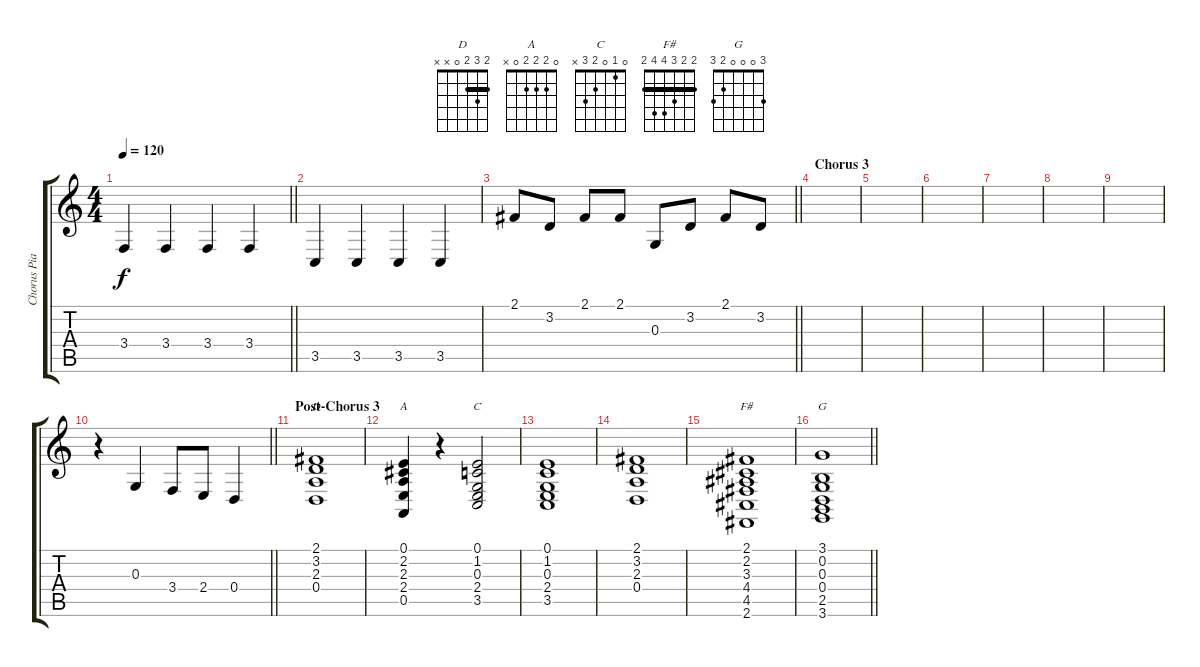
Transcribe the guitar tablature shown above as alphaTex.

\track ("Chorus Piano" "Chorus Pia") {instrument electricpiano2}
\staff {score tabs}
\tuning (E4 B3 G3 D3 A2 E2) {hide}
\chord ("D" 2 3 2 0 x x) {barre 2}
\chord ("A" 0 2 2 2 0 x)
\chord ("C" 0 1 0 2 3 x)
\chord ("F#" 2 2 3 4 4 2) {barre 2}
\chord ("G" 3 0 0 0 2 3)
\ts (4 4)
\tempo 120
\clef g2
\barLineRight lightlight
\ks c
3.4.4{dy f} 3.4.4 3.4.4 3.4.4 |
3.5.4 3.5.4 3.5.4 3.5.4 |
\barLineRight lightlight
2.1.8 3.2.8 2.1.8 2.1.8 0.3.8 3.2.8 2.1.8 3.2.8 |
\section ("" "Chorus 3")
|
|
|
|
|
|
\barLineRight lightlight
r.4 0.3.4 3.4.8 2.4.8 0.4.4 |
\section ("" "Post-Chorus 3")
(2.1 3.2 2.3 0.4).1{ch "D"} |
(0.1 2.2 2.3 2.4 0.5).4{ch "A"} r.4 (0.1 1.2 0.3 2.4 3.5).2{ch "C"} |
(0.1 1.2 0.3 2.4 3.5).1 |
(2.1 3.2 2.3 0.4).1 |
(2.1 2.2 3.3 4.4 4.5 2.6).1{ch "F#"} |
\barLineRight lightlight
(3.1 0.2 0.3 0.4 2.5 3.6).1{ch "G"}
